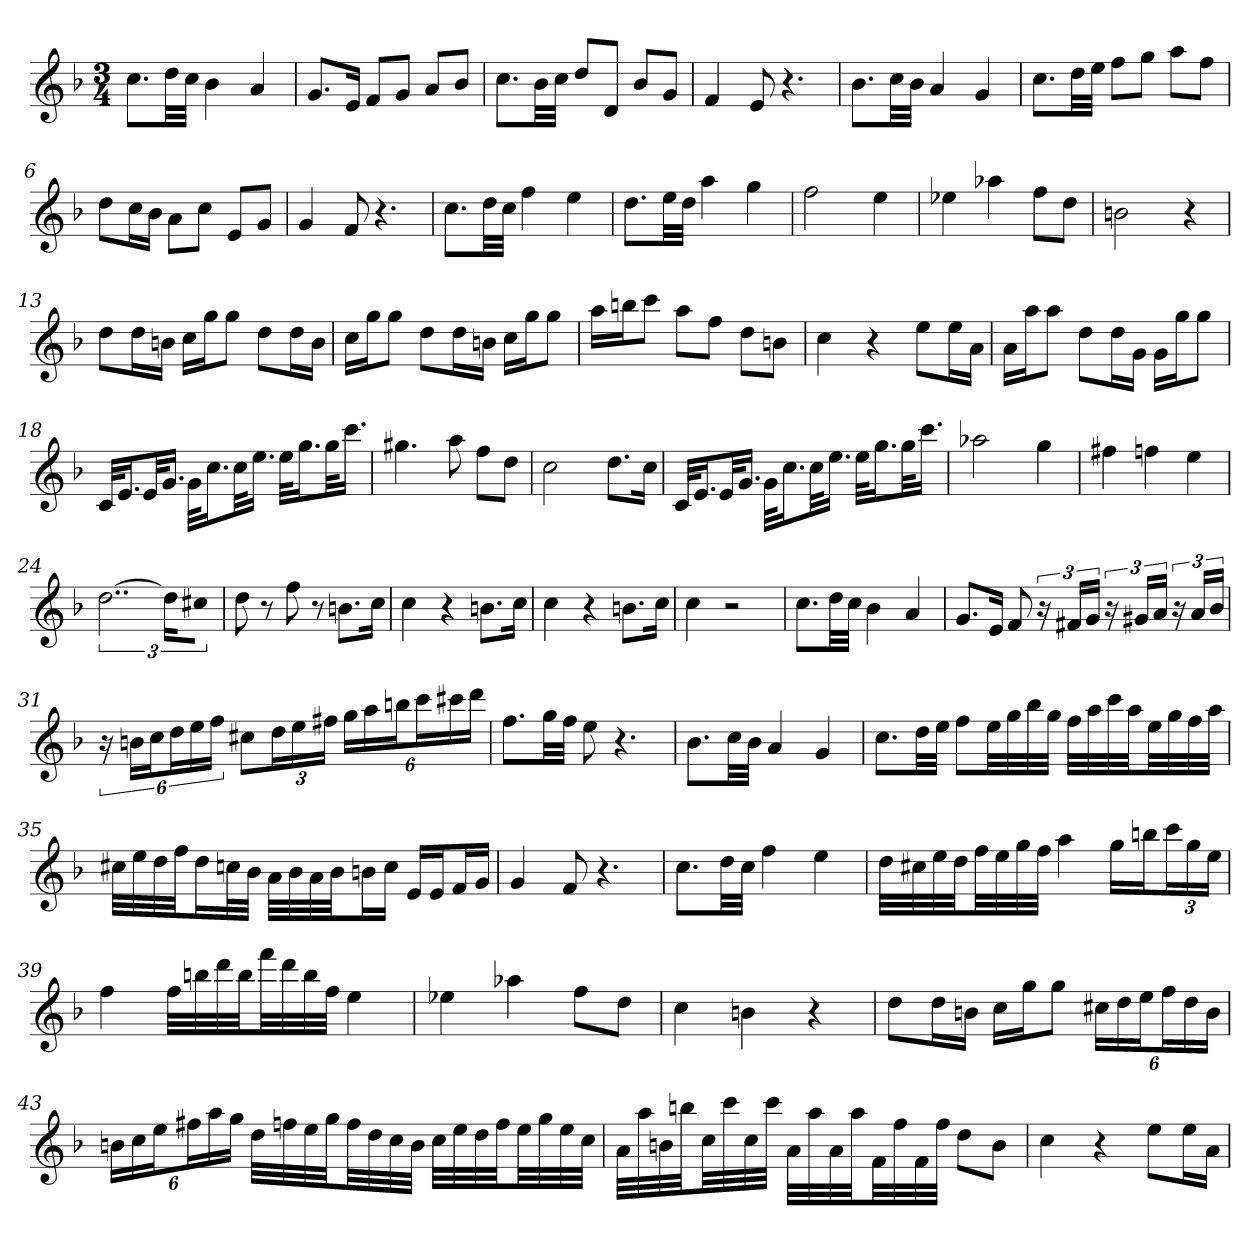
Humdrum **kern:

**kern
*part1
*staff1
*k[b-]
*F:
*M3/4
=
8.ccL
32ddLL
32ccJJJ
4b-
4a
=1
8.gL
16eJk
8fL
8gJ
8aL
8b-J
=2
8.ccL
32b-LL
32ccJJJ
8ddL
8dJ
8b-L
8gJ
=3
4f
8e
4.r
=4
8.b-L
32ccLL
32b-JJJ
4a
4g
=5
8.ccL
32ddLL
32eeJJJ
8ffL
8ggJ
8aaL
8ffJ
=6
8ddL
16ccL
16b-JJ
8aL
8ccJ
8eL
8gJ
=7
4g
8f
4.r
=8
8.ccL
32ddLL
32ccJJJ
4ff
4ee
=9
8.ddL
32eeLL
32ddJJJ
4aa
4gg
=10
2ff
4ee
=11
4ee-X
4aa-X
8ffL
8ddJ
=12
2bn
4r
=13
8ddL
16ddL
16bnJJ
16ccLL
16ggJ
8ggJ
8ddL
16ddL
16bJJ
=14
16ccLL
16ggJ
8ggJ
8ddL
16ddL
16bnJJ
16ccLL
16ggJ
8ggJ
=15
16aaLL
16bbnJ
8cccJ
8aaL
8ffJ
8ddL
8bnJ
=16
4cc
4r
8eeL
16eeL
16aJJ
=17
16aLL
16aaJ
8aaJ
8ddL
16ddL
16gJJ
16gLL
16ggJ
8ggJ
=18
32cKLL
16.eJ
32eKL
16.gJJ
32gKLL
16.ccJ
32ccKL
16.eeJJ
32eeKLL
16.ggJ
32ggKL
16.cccJJ
=19
4.gg#X
8aa
8ffL
8ddJ
=20
2cc
8.ddL
16ccJk
=21
32cKLL
16.eJ
32eKL
16.gJJ
32gKLL
16.ccJ
32ccKL
16.eeJJ
32eeKLL
16.ggJ
32ggKL
16.cccJJ
=22
2aa-X
4gg
=23
4ff#X
4ffn
4ee
=24
[3..dd
24ddKL]
8cc#XJ
=25
8dd
8r
8ff
8r
8.bnL
16ccJk
=26
4cc
4r
8.bnL
16ccJk
=27
4cc
4r
8.bnL
16ccJk
=28
4cc
2r
=29
8.ccL
32ddLL
32ccJJJ
4b-
4a
=30
8.gL
16eJk
8f
24r
24f#XLL
24gJJ
24r
24g#XLL
24aJJ
24r
24aLL
24b-JJ
=31
24r
24bnLL
24ccJ
24ddL
24ee
24ffJJ
8cc#XL
24ddL
24ee
24ff#XJJ
24ggLL
24aa
24bbnJ
24cccL
24ccc#X
24dddJJ
=32
8.ffL
32ggLL
32ffJJJ
8ee
4.r
=33
8.b-L
32ccLL
32b-JJJ
4a
4g
=34
8.ccL
32ddLL
32eeJJJ
8ffL
32eeLL
32gg
32bb-
32ggJJJ
32ffLLL
32aa
32ccc
32aaJJ
32eeLL
32gg
32ff
32aaJJJ
=35
32cc#XLLL
32ee
32dd
32ffJJ
16ddL
32ccnL
32b-JJJ
32aLLL
32b-
32a
32b-JJ
16bnL
16ccJJ
16eLL
16eJ
16fL
16gJJ
=36
4g
8f
4.r
=37
8.ccL
32ddLL
32ccJJJ
4ff
4ee
=38
32ddLLL
32cc#X
32ee
32ddJJ
32ffLL
32ee
32gg
32ffJJJ
4aa
16ggLL
16bbnJ
24cccL
24gg
24eeJJ
=39
4ff
32ffLLL
32bbn
32ddd
32bbJJ
32fffLL
32ddd
32bb
32ffJJJ
4ee
=40
4ee-X
4aa-X
8ffL
8ddJ
=41
4cc
4bn
4r
=42
8ddL
16ddL
16bnJJ
16ccLL
16ggJ
8ggJ
24cc#XLL
24dd
24eeJ
24ffL
24dd
24bJJ
=43
24bnLL
24cc
24eeJ
24ff#XL
24aa
24ggJJ
32ddLLL
32ffn
32ee
32ggJJ
32ffLL
32dd
32cc
32bJJJ
32ccLLL
32ee
32dd
32ffJJ
32eeLL
32gg
32ee
32ccJJJ
=44
32aLLL
32aa
32bn
32bbnJJ
32ccLL
32ccc
32cc
32cccJJJ
32aLLL
32aa
32a
32aaJJ
32fLL
32ff
32f
32ffJJJ
8ddL
8bJ
=45
4cc
4r
8eeL
16eeL
16aJJ
=
*-
